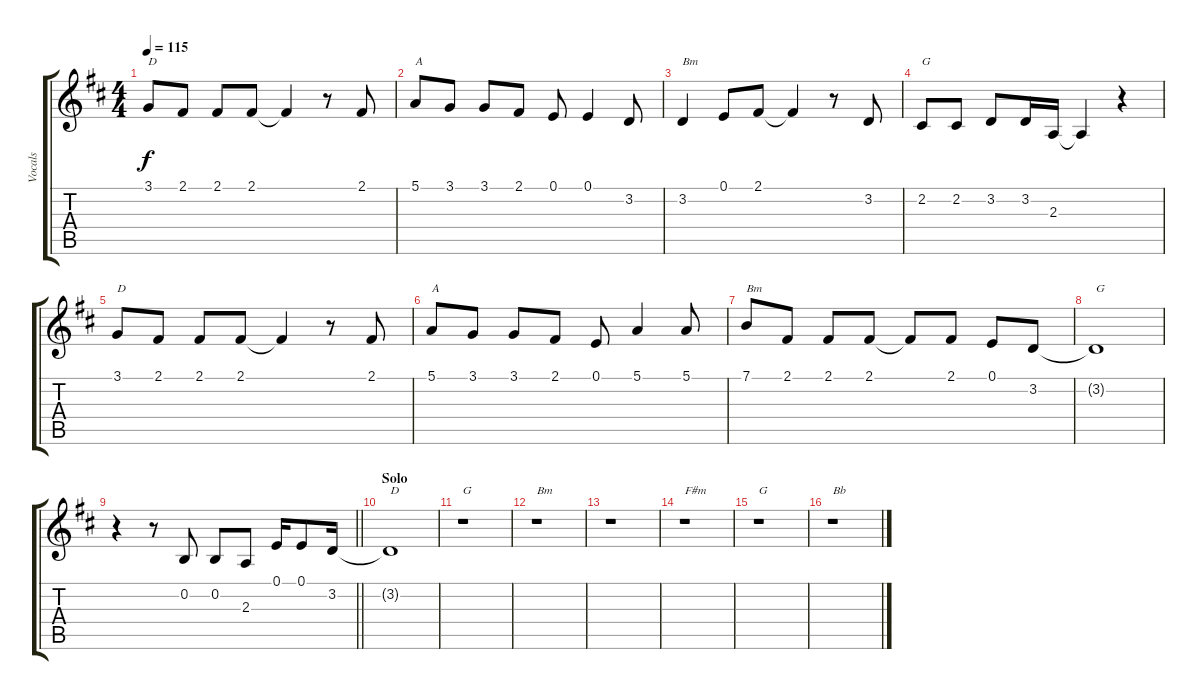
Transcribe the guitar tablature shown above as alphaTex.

\track ("Vocals" "Vocals") {instrument sopranosax}
\staff {score tabs}
\tuning (E4 B3 G3 D3 A2 E2) {hide}
\ts (4 4)
\tempo 115
\clef g2
\ks d
3.1.8{txt "D" dy f} 2.1.8 2.1.8 2.1.8 2.1{t}.4 r.8 2.1.8 |
5.1.8{txt "A"} 3.1.8 3.1.8 2.1.8 0.1.8 0.1.4 3.2.8 |
3.2.4{txt "Bm"} 0.1.8 2.1.8 2.1{t}.4 r.8 3.2.8 |
2.2.8{txt "G"} 2.2.8 3.2.8 3.2.16 2.3.16 2.3{t}.4 r.4 |
3.1.8{txt "D"} 2.1.8 2.1.8 2.1.8 2.1{t}.4 r.8 2.1.8 |
5.1.8{txt "A"} 3.1.8 3.1.8 2.1.8 0.1.8 5.1.4 5.1.8 |
7.1.8{txt "Bm"} 2.1.8 2.1.8 2.1.8 2.1{t}.8 2.1.8 0.1.8 3.2.8 |
3.2{t}.1{txt "G"} |
\barLineRight lightlight
r.4 r.8 0.2.8 0.2.8 2.3.8 0.1.16 0.1.8 3.2.16 |
\section ("" "Solo")
3.2{t}.1{txt "D"} |
r.1{txt "G"} |
r.1{txt "Bm"} |
r.1 |
r.1{txt "F#m"} |
r.1{txt "G"} |
r.1{txt "Bb"}
